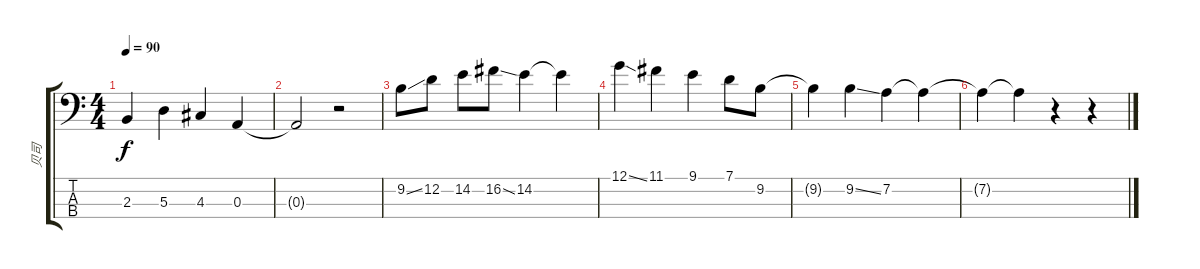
\track ("贝司" "贝司") {instrument electricbassfinger}
\staff {score tabs}
\tuning (G2 D2 A1 E1) {hide}
\ts (4 4)
\tempo 90
\clef f4
\ks c
2.3.4{dy f} 5.3.4 4.3.4 0.3.4 |
0.3{t}.2 r.2 |
9.2{ss}.8 12.2.8 14.2.8 16.2{ss}.8 14.2.4 14.2{t}.4 |
12.1{ss}.4 11.1.4 9.1.4 7.1.8 9.2.8 |
9.2{t}.4 9.2{ss}.4 7.2.4 7.2{t}.4 |
7.2{t}.4 7.2{t}.4 r.4 r.4
